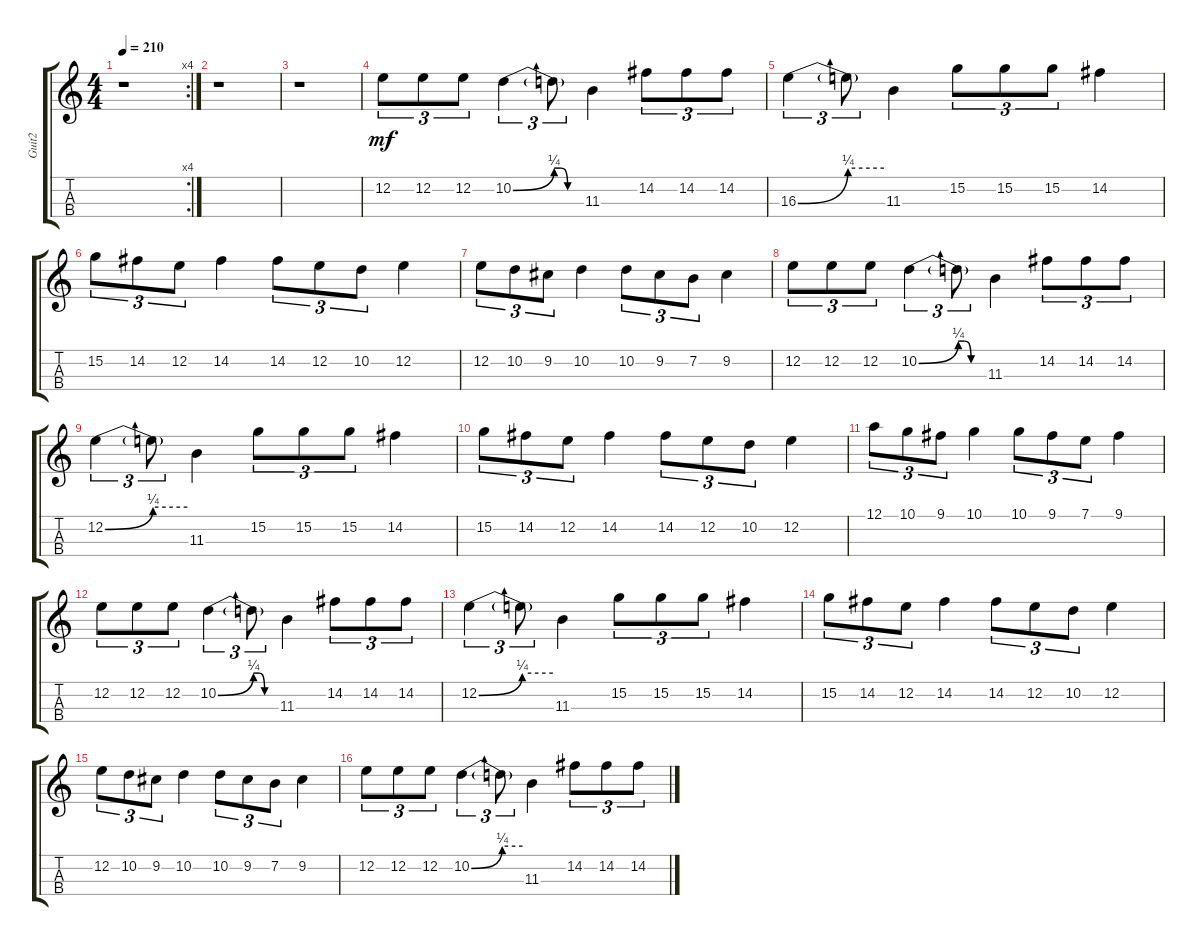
\track ("Guit2" "Guit2") {instrument shamisen}
\staff {score tabs}
\tuning (A4 E4 C4 G4) {hide}
\rc 4
\ts (4 4)
\tempo 210
\clef g2
\ks c
r.1{dy mf} |
r.1 |
r.1 |
12.2.8{tu (3 2)} 12.2.8{tu (3 2)} 12.2.8{tu (3 2)} 10.2{be (bend 0 0 60 1)}.4{tu (3 2)} 10.2{be (custom 0 1 15 1 30 0 60 0) t}.8{tu (3 2)} 11.3.4 14.2.8{tu (3 2)} 14.2.8{tu (3 2)} 14.2.8{tu (3 2)} |
16.3{be (bend 0 0 60 1)}.4{tu (3 2)} 16.3{be (hold 0 1 60 1) t}.8{tu (3 2)} 11.3.4 15.2.8{tu (3 2)} 15.2.8{tu (3 2)} 15.2.8{tu (3 2)} 14.2.4 |
15.2.8{tu (3 2)} 14.2.8{tu (3 2)} 12.2.8{tu (3 2)} 14.2.4 14.2.8{tu (3 2)} 12.2.8{tu (3 2)} 10.2.8{tu (3 2)} 12.2.4 |
12.2.8{tu (3 2)} 10.2.8{tu (3 2)} 9.2.8{tu (3 2)} 10.2.4 10.2.8{tu (3 2)} 9.2.8{tu (3 2)} 7.2.8{tu (3 2)} 9.2.4 |
12.2.8{tu (3 2)} 12.2.8{tu (3 2)} 12.2.8{tu (3 2)} 10.2{be (bend 0 0 60 1)}.4{tu (3 2)} 10.2{be (custom 0 1 15 1 30 0 60 0) t}.8{tu (3 2)} 11.3.4 14.2.8{tu (3 2)} 14.2.8{tu (3 2)} 14.2.8{tu (3 2)} |
12.2{be (bend 0 0 60 1)}.4{tu (3 2)} 12.2{be (hold 0 1 60 1) t}.8{tu (3 2)} 11.3.4 15.2.8{tu (3 2)} 15.2.8{tu (3 2)} 15.2.8{tu (3 2)} 14.2.4 |
15.2.8{tu (3 2)} 14.2.8{tu (3 2)} 12.2.8{tu (3 2)} 14.2.4 14.2.8{tu (3 2)} 12.2.8{tu (3 2)} 10.2.8{tu (3 2)} 12.2.4 |
12.1.8{tu (3 2)} 10.1.8{tu (3 2)} 9.1.8{tu (3 2)} 10.1.4 10.1.8{tu (3 2)} 9.1.8{tu (3 2)} 7.1.8{tu (3 2)} 9.1.4 |
12.2.8{tu (3 2)} 12.2.8{tu (3 2)} 12.2.8{tu (3 2)} 10.2{be (bend 0 0 60 1)}.4{tu (3 2)} 10.2{be (custom 0 1 15 1 30 0 60 0) t}.8{tu (3 2)} 11.3.4 14.2.8{tu (3 2)} 14.2.8{tu (3 2)} 14.2.8{tu (3 2)} |
12.2{be (bend 0 0 60 1)}.4{tu (3 2)} 12.2{be (hold 0 1 60 1) t}.8{tu (3 2)} 11.3.4 15.2.8{tu (3 2)} 15.2.8{tu (3 2)} 15.2.8{tu (3 2)} 14.2.4 |
15.2.8{tu (3 2)} 14.2.8{tu (3 2)} 12.2.8{tu (3 2)} 14.2.4 14.2.8{tu (3 2)} 12.2.8{tu (3 2)} 10.2.8{tu (3 2)} 12.2.4 |
12.2.8{tu (3 2)} 10.2.8{tu (3 2)} 9.2.8{tu (3 2)} 10.2.4 10.2.8{tu (3 2)} 9.2.8{tu (3 2)} 7.2.8{tu (3 2)} 9.2.4 |
12.2.8{tu (3 2)} 12.2.8{tu (3 2)} 12.2.8{tu (3 2)} 10.2{be (bend 0 0 60 1)}.4{tu (3 2)} 10.2{be (hold 0 1 60 1) t}.8{tu (3 2)} 11.3.4 14.2.8{tu (3 2)} 14.2.8{tu (3 2)} 14.2.8{tu (3 2)}
